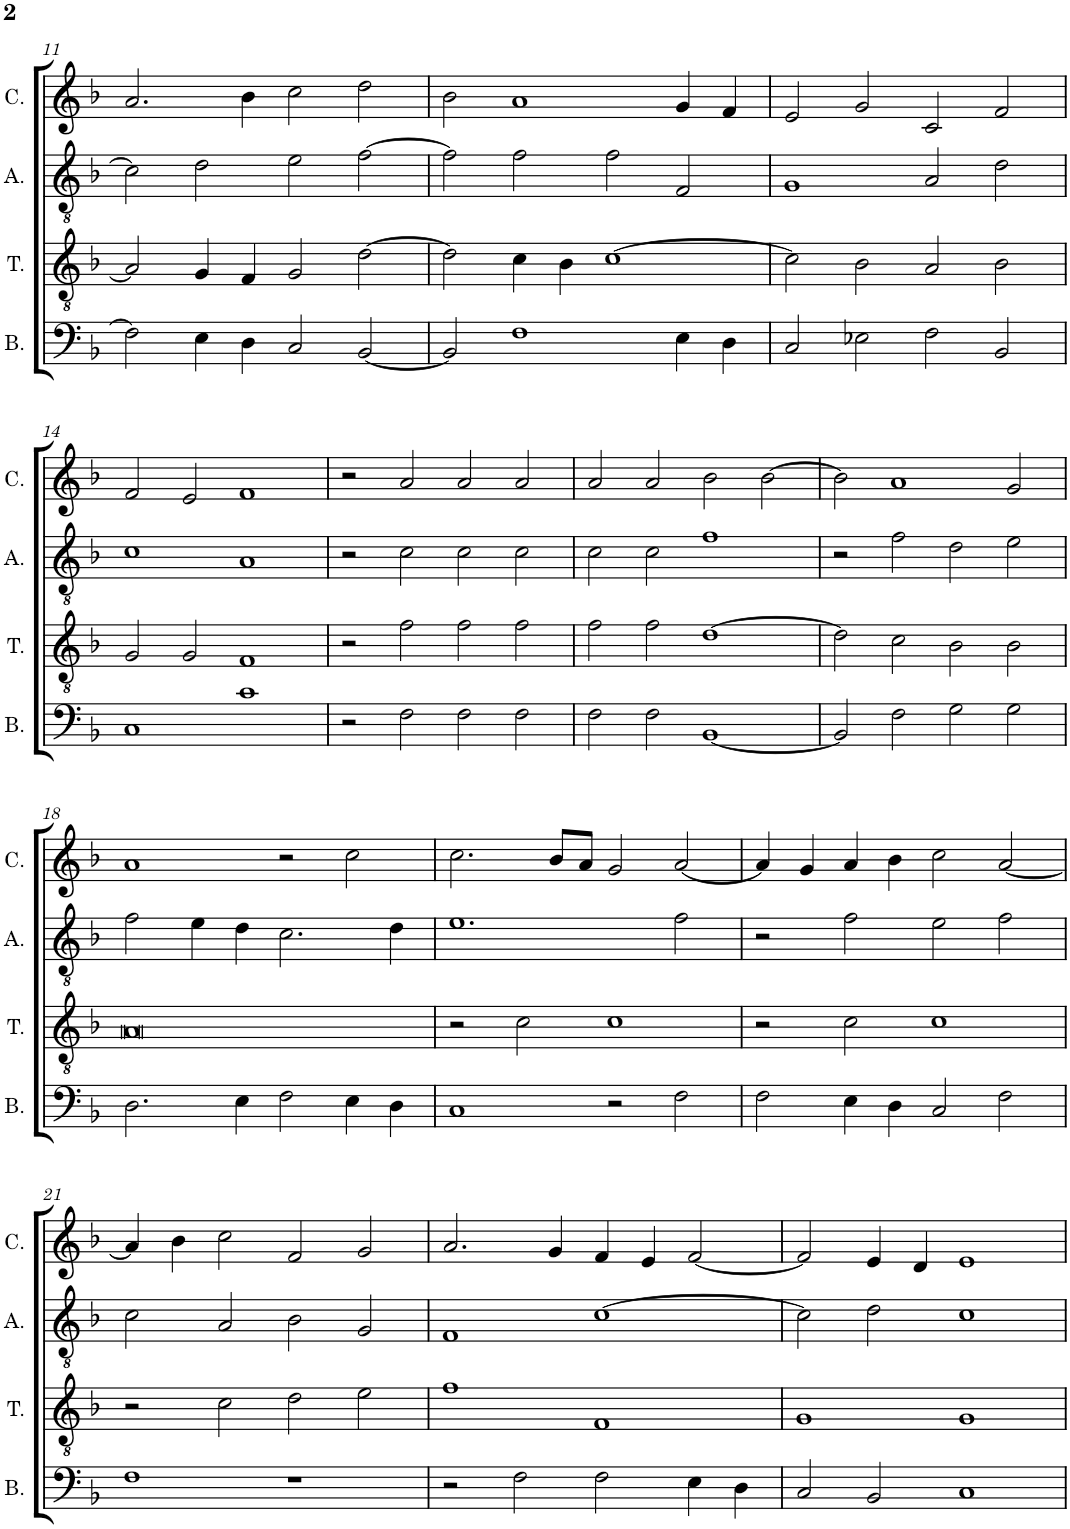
**kern	**kern	**kern	**kern
*part4	*part3	*part2	*part1
*staff4	*staff3	*staff2	*staff1
*I"Bassus	*I"Tenor	*I"Altus	*I"Cantus
*I'B.	*I'T.	*I'A.	*I'C.
!!LO:PB:g=z
*clefF4	*clefGv2	*clefGv2	*clefG2
*k[b-]	*k[b-]	*k[b-]	*k[b-]
*M2/1	*M2/1	*M2/1	*M2/1
=11	=11	=11	=11
2F\]	2A/]	2c\]	2.a/
4E\	4G/	2d\	.
4D\	4F/	.	4b-\
2C/	2G/	2e\	2cc\
[2BB-/	[2d\	[2f\	2dd\
=12	=12	=12	=12
2BB-/]	2d\]	2f\]	2b-\
1F	4c\	2f\	1a
.	4B-\	.	.
.	[1c	2f\	.
4E\	.	2F/	4g/
4D\	.	.	4f/
=13	=13	=13	=13
2C/	2c\]	1G	2e/
2E-X\	2B-\	.	2g/
2F\	2A/	2A/	2c/
2BB-/	2B-\	2d\	2f/
!!LO:LB:g=z
=14	=14	=14	=14
1C	2G/	1c	2f/
.	2G/	.	2e/
1c	1F	1A	1f
=15	=15	=15	=15
2r	2r	2r	2r
2F\	2f\	2c\	2a/
2F\	2f\	2c\	2a/
2F\	2f\	2c\	2a/
=16	=16	=16	=16
2F\	2f\	2c\	2a/
2F\	2f\	2c\	2a/
[1BB-	[1d	1f	2b-\
.	.	.	[2b-\
=17	=17	=17	=17
2BB-/]	2d\]	2r	2b-\]
2F\	2c\	2f\	1a
2G\	2B-\	2d\	.
2G\	2B-\	2e\	2g/
!!LO:LB:g=z
=18	=18	=18	=18
2.D\	0A	2f\	1a
.	.	4e\	.
4E\	.	4d\	.
2F\	.	2.c\	2r
4E\	.	.	2cc\
4D\	.	4d\	.
=19	=19	=19	=19
1C	2r	1.e	2.cc\
.	2c\	.	.
.	.	.	8b-/L
.	.	.	8a/J
2r	1c	.	2g/
2F\	.	2f\	[2a/
=20	=20	=20	=20
2F\	2r	2r	4a/]
.	.	.	4g/
4E\	2c\	2f\	4a/
4D\	.	.	4b-\
2C/	1c	2e\	2cc\
2F\	.	2f\	[2a/
!!LO:LB:g=z
=21	=21	=21	=21
1F	2r	2c\	4a/]
.	.	.	4b-\
.	2c\	2A/	2cc\
1r	2d\	2B-\	2f/
.	2e\	2G/	2g/
=22	=22	=22	=22
2r	1f	1F	2.a/
2F\	.	.	.
.	.	.	4g/
2F\	1F	[1c	4f/
.	.	.	4e/
4E\	.	.	[2f/
4D\	.	.	.
=23	=23	=23	=23
2C/	1G	2c\]	2f/]
2BB-/	.	2d\	4e/
.	.	.	4d/
1C	1G	1c	1e
=	=	=	=
*-	*-	*-	*-
